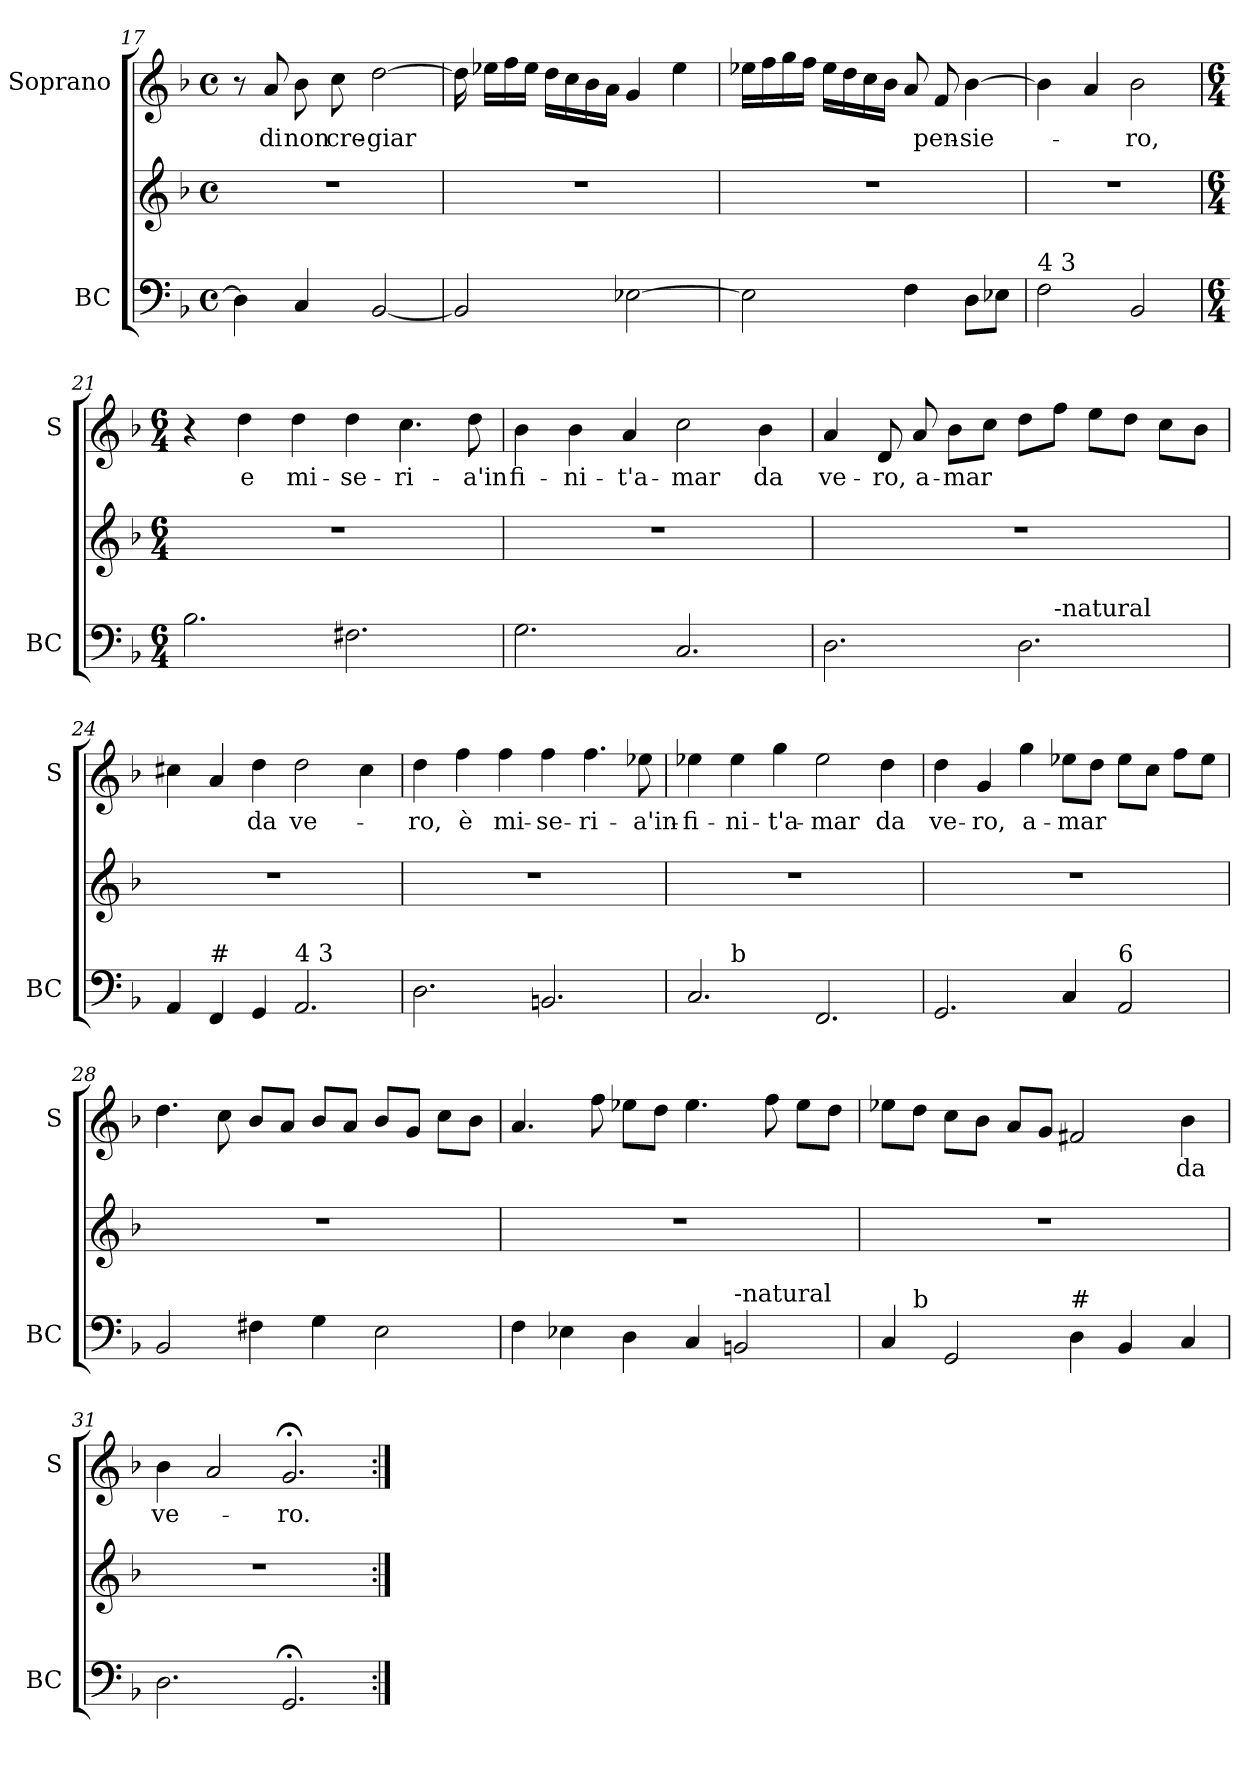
**kern	**kern	**kern	**text
*part2	*part2	*part1	*part1
*staff3	*staff2	*staff1	*staff1
*I"BC	*	*I"Soprano	*
*I'BC	*	*I'S	*
!!LO:LB:g=z
*clefF4	*clefG2	*clefG2	*
*k[b-]	*k[b-]	*k[b-]	*
*F:	*F:	*F:	*
*M4/4	*M4/4	*M4/4	*
*met(c)	*met(c)	*met(c)	*
=17	=17	=17	=17
4D\]	1r	8r	.
!	!	!	!LO:LY:b
.	.	8a/	di
!	!	!	!LO:LY:b
4C/	.	8b-\	non
!	!	!	!LO:LY:b
.	.	8cc\	cre-
!	!	!	!LO:LY:b
[2BB-/	.	[2dd\	-giar
=18	=18	=18	=18
2BB-/]	1r	16dd\]	.
.	.	16ee-X\LL	.
.	.	16ff\	.
.	.	16ee-\JJ	.
.	.	16dd\LL	.
.	.	16cc\	.
.	.	16b-\	.
.	.	16a\JJ	.
[2E-X\	.	4g/	.
.	.	4ee-\	.
=19	=19	=19	=19
2E-\]	1r	16ee-X\LL	.
.	.	16ff\	.
.	.	16gg\	.
.	.	16ff\JJ	.
.	.	16ee-\LL	.
.	.	16dd\	.
.	.	16cc\	.
.	.	16b-\JJ	.
4F\	.	8a/	.
!	!	!	!LO:LY:b
.	.	8f/	pen-
!	!	!	!LO:LY:b
8D\L	.	[4b-\	-sie-
8E-X\J	.	.	.
!!LO:LB:g=z
=20	=20	=20	=20
!LO:TX:a:t=4    3	!	!	!
2F\	1r	4b-\]	.
.	.	4a/	.
!	!	!	!LO:LY:b
2BB-/	.	2b-\	-ro,
=21	=21	=21	=21
*M6/4	*M6/4	*M6/4	*
2.B-\	1.r	4r	.
!	!	!	!LO:LY:b
.	.	4dd\	e
!	!	!	!LO:LY:b
.	.	4dd\	mi-
!	!	!	!LO:LY:b
2.F#X\	.	4dd\	-se-
!	!	!	!LO:LY:b
.	.	4.cc\	-ri-
!	!	!	!LO:LY:b
.	.	8dd\	-a'in
=22	=22	=22	=22
!	!	!	!LO:LY:b
2.G\	1.r	4b-\	fi-
!	!	!	!LO:LY:b
.	.	4b-\	-ni-
!	!	!	!LO:LY:b
.	.	4a/	-t'a-
!	!	!	!LO:LY:b
2.C/	.	2cc\	-mar
!	!	!	!LO:LY:b
.	.	4b-\	da
!!LO:PB:g=z
=23	=23	=23	=23
!LO:TX:a:t=#	!	!	!
!	!	!	!LO:LY:b
*^	*	*	*
2.D\	2..ryy	1.r	4a/	ve-
!	!	!	!	!LO:LY:b
.	.	.	8d/	-ro,
!	!	!	!	!LO:LY:b
.	.	.	8a/	a-
!	!	!	!	!LO:LY:b
.	.	.	8b-\L	-mar
.	.	.	8cc\J	.
2.D\	.	.	8dd\L	.
!	!LO:TX:a:t=-natural	!	!	!
.	2ryy	.	8ff\J	.
.	.	.	8ee\L	.
.	.	.	8dd\J	.
.	.	.	8cc\L	.
.	8ryy	.	8b-\J	.
*v	*v	*	*	*
=24	=24	=24	=24
4AA/	1.r	4cc#X\	.
!LO:TX:a:t=#	!	!	!
4FF/	.	4a/	.
!	!	!	!LO:LY:b
4GG/	.	4dd\	da
!LO:TX:a:t=4     3	!	!	!
!	!	!	!LO:LY:b
2.AA/	.	2dd\	ve-
.	.	4cc#\	.
=25	=25	=25	=25
!	!	!	!LO:LY:b
2.D\	1.r	4dd\	-ro,
!	!	!	!LO:LY:b
.	.	4ff\	è
!	!	!	!LO:LY:b
.	.	4ff\	mi-
!	!	!	!LO:LY:b
2.BBn/	.	4ff\	-se-
!	!	!	!LO:LY:b
.	.	4.ff\	-ri-
!	!	!	!LO:LY:b
.	.	8ee-X\	-a'in-
!!LO:LB:g=z
=26	=26	=26	=26
!	!	!	!LO:LY:b
*^	*	*	*
2.C/	4ryy	1.r	4ee-X\	-fi-
!	!LO:TX:a:t=b	!	!	!
!	!	!	!	!LO:LY:b
.	1ryy	.	4ee-\	-ni-
!	!	!	!	!LO:LY:b
.	.	.	4gg\	-t'a-
!	!	!	!	!LO:LY:b
2.FF/	.	.	2ee-\	-mar
!	!	!	!	!LO:LY:b
.	4ryy	.	4dd\	da
=27	=27	=27	=27	=27
!LO:TX:a:t=-natural	!	!	!	!
!	!	!	!	!LO:LY:b
*v	*v	*	*	*
2.GG/	1.r	4dd\	ve-
!	!	!	!LO:LY:b
.	.	4g/	-ro,
!	!	!	!LO:LY:b
.	.	4gg\	a-
!	!	!	!LO:LY:b
4C/	.	8ee-X\L	-mar
.	.	8dd\J	.
!LO:TX:a:t=6	!	!	!
2AA/	.	8ee-\L	.
.	.	8cc\J	.
.	.	8ff\L	.
.	.	8ee-\J	.
=28	=28	=28	=28
2BB-/	1.r	4.dd\	.
.	.	8cc\	.
4F#X\	.	8b-/L	.
.	.	8a/J	.
4G\	.	8b-/L	.
.	.	8a/J	.
2E\	.	8b-/L	.
.	.	8g/J	.
.	.	8cc\L	.
.	.	8b-\J	.
!!LO:LB:g=z
=29	=29	=29	=29
4F\	1.r	4.a/	.
4E-X\	.	.	.
.	.	8ff\	.
4D\	.	8ee-X\L	.
.	.	8dd\J	.
4C/	.	4.ee-\	.
!LO:TX:a:t=-natural	!	!	!
2BBn/	.	.	.
.	.	8ff\	.
.	.	8ee-\L	.
.	.	8dd\J	.
=30	=30	=30	=30
*^	*	*	*
4C/	8ryy	1.r	8ee-X\L	.
!	!LO:TX:a:t=b	!	!	!
.	1ryy	.	8dd\J	.
2GG/	.	.	8cc\L	.
.	.	.	8b-\J	.
.	.	.	8a/L	.
.	.	.	8g/J	.
!LO:TX:a:t=#	!	!	!	!
4D\	.	.	2f#X/	.
4BB-/	.	.	.	.
.	4.ryy	.	.	.
!	!	!	!	!LO:LY:b
4C/	.	.	4b-\	da
=31	=31	=31	=31	=31
!LO:TX:a:t=4   3	!	!	!	!
!	!	!	!	!LO:LY:b
*v	*v	*	*	*
2.D\	1.r	4b-\	ve-
.	.	2a/	.
!	!	!	!LO:LY:b
2.GG;</	.	2.g;</	-ro.
=:|!	=:|!	=:|!	=:|!
*-	*-	*-	*-
